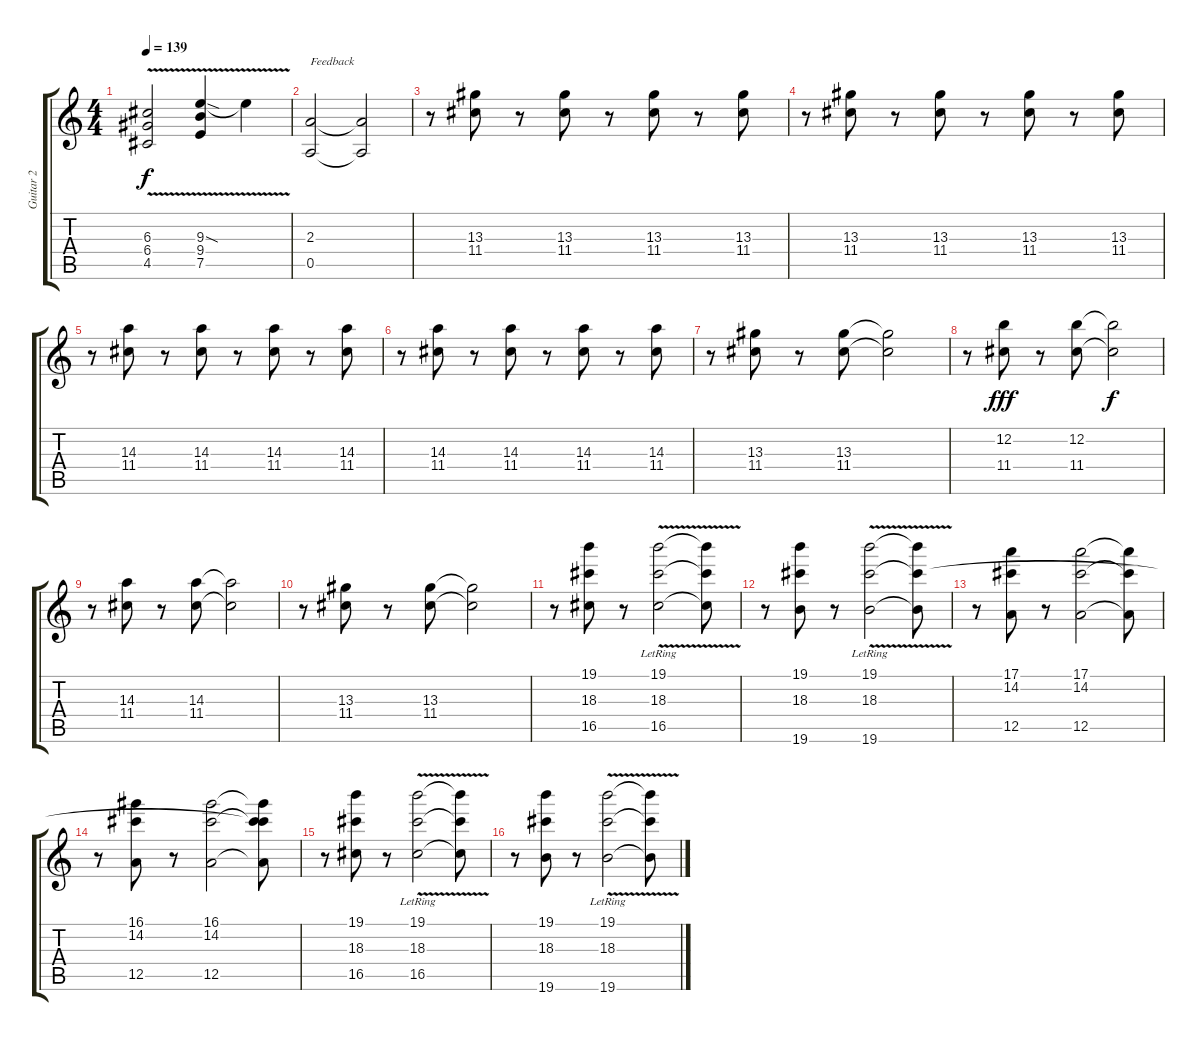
\track ("Guitar 2" "Guitar 2") {instrument overdrivenguitar}
\staff {score tabs}
\tuning (E4 B3 G3 D3 A2 E2) {hide}
\ts (4 4)
\tempo 139
\clef g2
\ks c
(6.3{v} 6.4 4.5).2{dy f} (9.3{v sod} 9.4 7.5).4 9.3{t}.4 |
(2.3 0.5).2{txt "Feedback" volume 16 instrument reversecymbal} (2.3{t} 0.5{t}).2 |
r.8{volume 12 instrument overdrivenguitar} (13.3 11.4).8 r.8 (13.3 11.4).8 r.8 (13.3 11.4).8 r.8 (13.3 11.4).8 |
r.8 (13.3 11.4).8 r.8 (13.3 11.4).8 r.8 (13.3 11.4).8 r.8 (13.3 11.4).8 |
r.8 (14.3 11.4).8 r.8 (14.3 11.4).8 r.8 (14.3 11.4).8 r.8 (14.3 11.4).8 |
r.8 (14.3 11.4).8 r.8 (14.3 11.4).8 r.8 (14.3 11.4).8 r.8 (14.3 11.4).8 |
r.8{volume 12} (13.3 11.4).8 r.8 (13.3 11.4).8 (13.3{t} 11.4{t}).2 |
r.8 (12.2 11.4).8{dy fff} r.8 (12.2 11.4).8 (12.2{t} 11.4{t}).2{dy f} |
r.8 (14.3 11.4).8 r.8 (14.3 11.4).8 (14.3{t} 11.4{t}).2 |
r.8 (13.3 11.4).8 r.8 (13.3 11.4).8 (13.3{t} 11.4{t}).2 |
r.8 (19.1 18.3 16.5).8 r.8 (19.1{v} 18.3{lr} 16.5).2 (19.1{t} 18.3{t} 16.5{t}).8 |
r.8 (19.1 18.3 19.6).8 r.8 (19.1{v} 18.3{lr} 19.6).2 (19.1{t} 18.3{t} 19.6{t}).8 |
r.8 (17.1 14.2 12.5).8 r.8 (17.1 14.2 12.5).2 (17.1{t} 14.2{t} 12.5{t}).8 |
r.8 (16.1 14.2 12.5).8 r.8 (16.1 14.2 12.5).2 (16.1{t} 14.2{t} 18.3{t} 12.5{t}).8 |
r.8 (19.1 18.3 16.5).8 r.8 (19.1{v} 18.3{lr} 16.5).2 (19.1{t} 18.3{t} 16.5{t}).8 |
r.8 (19.1 18.3 19.6).8 r.8 (19.1{v} 18.3{lr} 19.6).2 (19.1{t} 18.3{t} 19.6{t}).8
